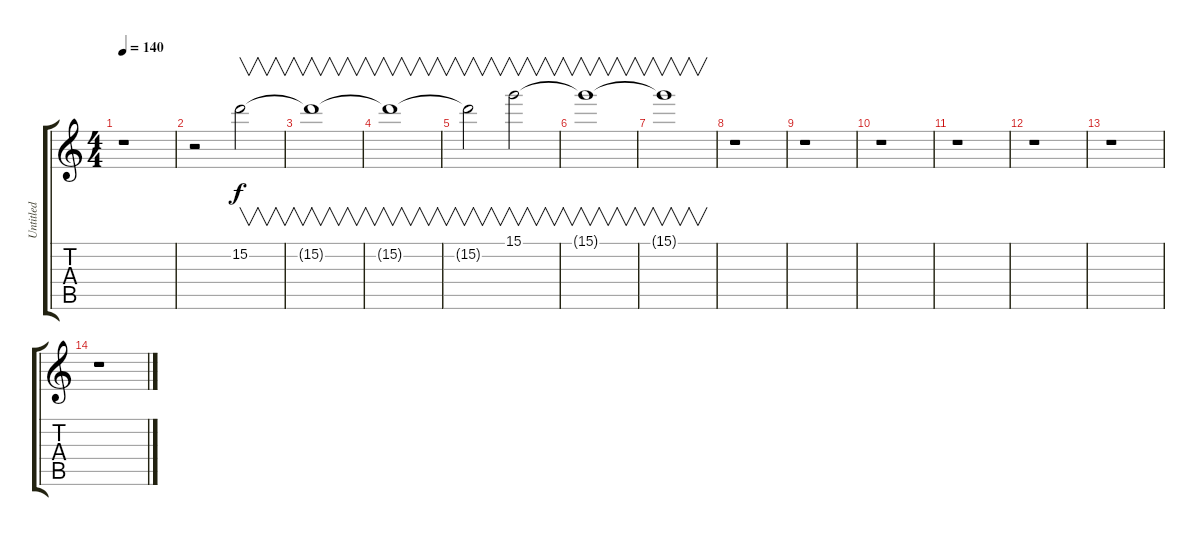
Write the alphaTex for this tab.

\track ("Untitled" "Untitled") {instrument distortionguitar}
\staff {score tabs}
\tuning (E4 B3 G3 D3 A2 E2) {hide}
\ts (4 4)
\tempo 140
\clef g2
\ks c
r.1{dy f} |
r.2{beam merge} 15.2.2{v} |
15.2{t}.1{v} |
15.2{t}.1{v} |
15.2{t}.2{v beam merge} 15.1.2{v} |
15.1{t}.1{v} |
15.1{t}.1{v} |
r.1 |
r.1 |
r.1 |
r.1 |
r.1 |
r.1 |
r.1
